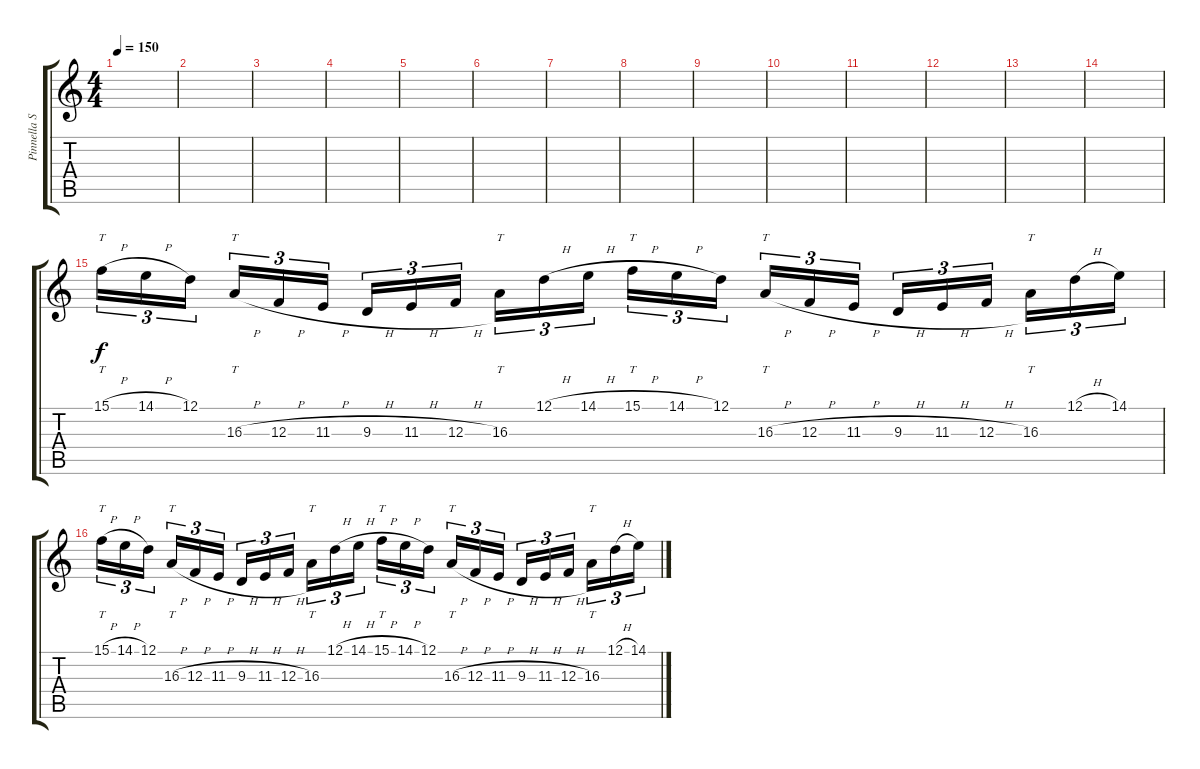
\track ("Pinnella Solo" "Pinnella S") {instrument lead2sawtooth}
\staff {score tabs}
\tuning (D4 A3 F3 C3 G2 D2) {hide}
\ts (4 4)
\tempo 150
\clef g2
\ks c
|
|
|
|
|
|
|
|
|
|
|
|
|
|
15.1{h}.16{tt tu (3 2)} 14.1{h}.16{tu (3 2)} 12.1.16{tu (3 2)} 16.3{h}.16{tt tu (3 2)} 12.3{h}.16{tu (3 2)} 11.3{h}.16{tu (3 2)} 9.3{h}.16{tu (3 2)} 11.3{h}.16{tu (3 2)} 12.3{h}.16{tu (3 2)} 16.3.16{tt tu (3 2)} 12.1{h}.16{tu (3 2)} 14.1{h}.16{tu (3 2)} 15.1{h}.16{tt tu (3 2)} 14.1{h}.16{tu (3 2)} 12.1.16{tu (3 2)} 16.3{h}.16{tt tu (3 2)} 12.3{h}.16{tu (3 2)} 11.3{h}.16{tu (3 2)} 9.3{h}.16{tu (3 2)} 11.3{h}.16{tu (3 2)} 12.3{h}.16{tu (3 2)} 16.3.16{tt tu (3 2)} 12.1{h}.16{tu (3 2)} 14.1.16{tu (3 2)} |
15.1{h}.16{tt tu (3 2)} 14.1{h}.16{tu (3 2)} 12.1.16{tu (3 2)} 16.3{h}.16{tt tu (3 2)} 12.3{h}.16{tu (3 2)} 11.3{h}.16{tu (3 2)} 9.3{h}.16{tu (3 2)} 11.3{h}.16{tu (3 2)} 12.3{h}.16{tu (3 2)} 16.3.16{tt tu (3 2)} 12.1{h}.16{tu (3 2)} 14.1{h}.16{tu (3 2)} 15.1{h}.16{tt tu (3 2)} 14.1{h}.16{tu (3 2)} 12.1.16{tu (3 2)} 16.3{h}.16{tt tu (3 2)} 12.3{h}.16{tu (3 2)} 11.3{h}.16{tu (3 2)} 9.3{h}.16{tu (3 2)} 11.3{h}.16{tu (3 2)} 12.3{h}.16{tu (3 2)} 16.3.16{tt tu (3 2)} 12.1{h}.16{tu (3 2)} 14.1.16{tu (3 2)}
